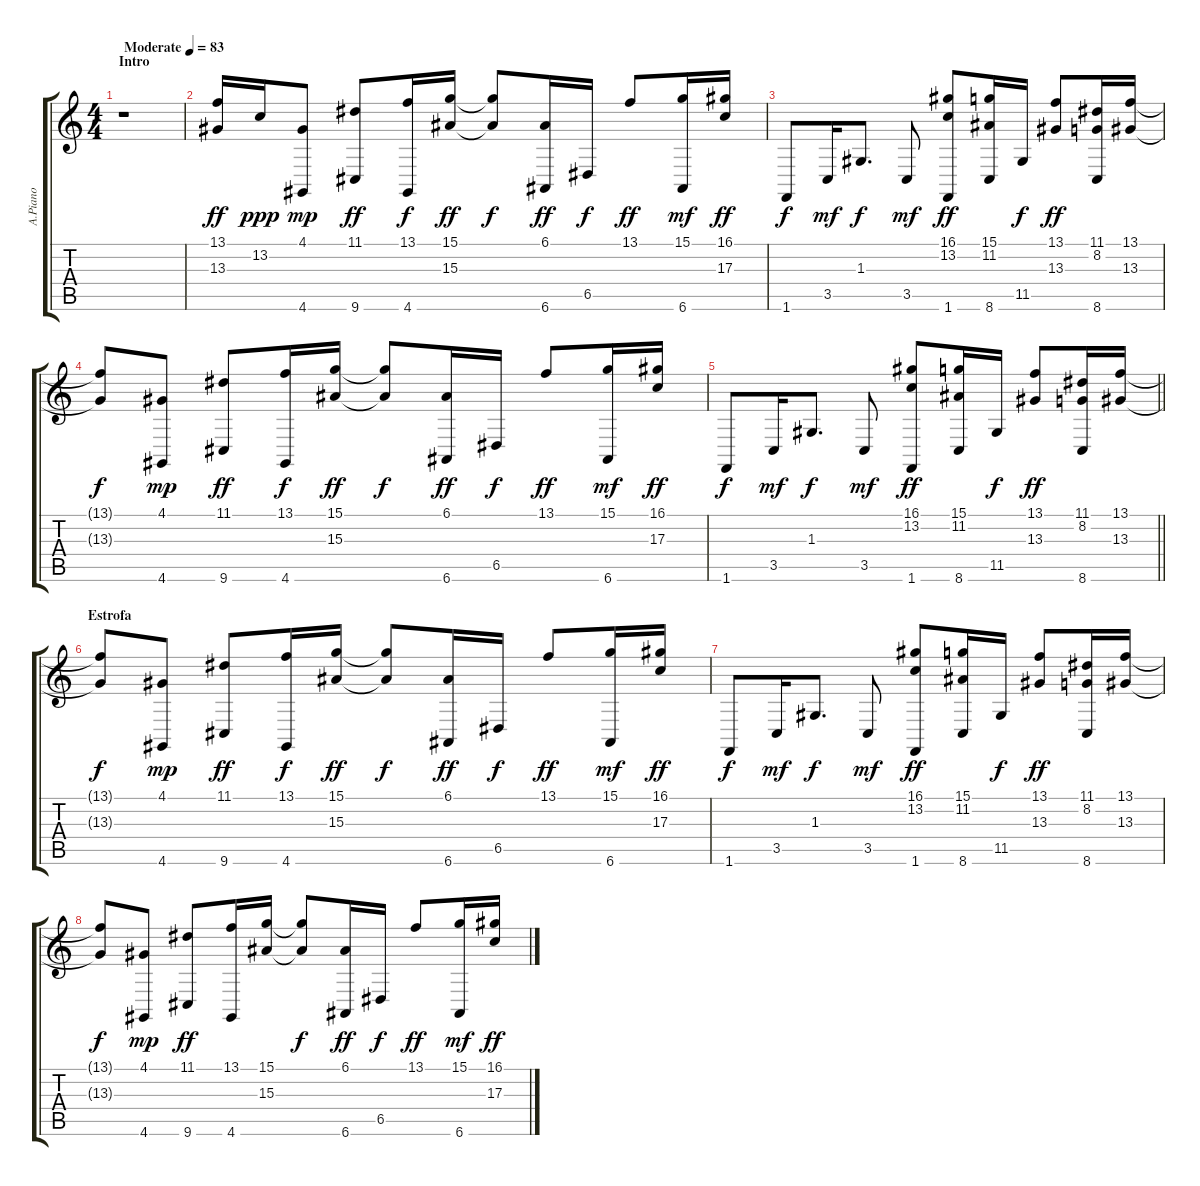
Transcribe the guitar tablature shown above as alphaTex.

\track ("A.Piano" "A.Piano") {instrument brightacousticpiano}
\staff {score tabs}
\tuning (E4 B3 G3 D3 A2 E2) {hide}
\ts (4 4)
\section ("" "Intro")
\tempo (83 "Moderate")
\clef g2
\ks c
r.1{dy ff instrument brightacousticpiano} |
(13.1 13.3).16 13.2.16{dy ppp} (4.1 4.6).8{dy mp} (11.1 9.6).8{dy ff} (13.1 4.6).16{dy f} (15.1 15.3).16{dy ff} (15.1{t} 15.3{t}).8{dy f} (6.1 6.6).16{dy ff} 6.5.16{dy f} 13.1.8{dy ff} (15.1 6.6).16{dy mf} (16.1 17.3).16{dy ff} |
1.6.8{dy f} 3.5.16{dy mf} 1.3.8{d dy f} 3.5.8{dy mf} (16.1 13.2 1.6).8{dy ff} (15.1 11.2 8.6).16 11.5.16{dy f} (13.1 13.3).8{dy ff} (11.1 8.2 8.6).16 (13.1 13.3).16 |
(13.1{t} 13.3{t}).8{dy f} (4.1 4.6).8{dy mp} (11.1 9.6).8{dy ff} (13.1 4.6).16{dy f} (15.1 15.3).16{dy ff} (15.1{t} 15.3{t}).8{dy f} (6.1 6.6).16{dy ff} 6.5.16{dy f} 13.1.8{dy ff} (15.1 6.6).16{dy mf} (16.1 17.3).16{dy ff} |
\barLineRight lightlight
1.6.8{dy f} 3.5.16{dy mf} 1.3.8{d dy f} 3.5.8{dy mf} (16.1 13.2 1.6).8{dy ff} (15.1 11.2 8.6).16 11.5.16{dy f} (13.1 13.3).8{dy ff} (11.1 8.2 8.6).16 (13.1 13.3).16 |
\section ("" "Estrofa")
(13.1{t} 13.3{t}).8{dy f} (4.1 4.6).8{dy mp} (11.1 9.6).8{dy ff} (13.1 4.6).16{dy f} (15.1 15.3).16{dy ff} (15.1{t} 15.3{t}).8{dy f} (6.1 6.6).16{dy ff} 6.5.16{dy f} 13.1.8{dy ff} (15.1 6.6).16{dy mf} (16.1 17.3).16{dy ff} |
1.6.8{dy f} 3.5.16{dy mf} 1.3.8{d dy f} 3.5.8{dy mf} (16.1 13.2 1.6).8{dy ff} (15.1 11.2 8.6).16 11.5.16{dy f} (13.1 13.3).8{dy ff} (11.1 8.2 8.6).16 (13.1 13.3).16 |
(13.1{t} 13.3{t}).8{dy f} (4.1 4.6).8{dy mp} (11.1 9.6).8{dy ff} (13.1 4.6).16 (15.1 15.3).16 (15.1{t} 15.3{t}).8{dy f} (6.1 6.6).16{dy ff} 6.5.16{dy f} 13.1.8{dy ff} (15.1 6.6).16{dy mf} (16.1 17.3).16{dy ff}
